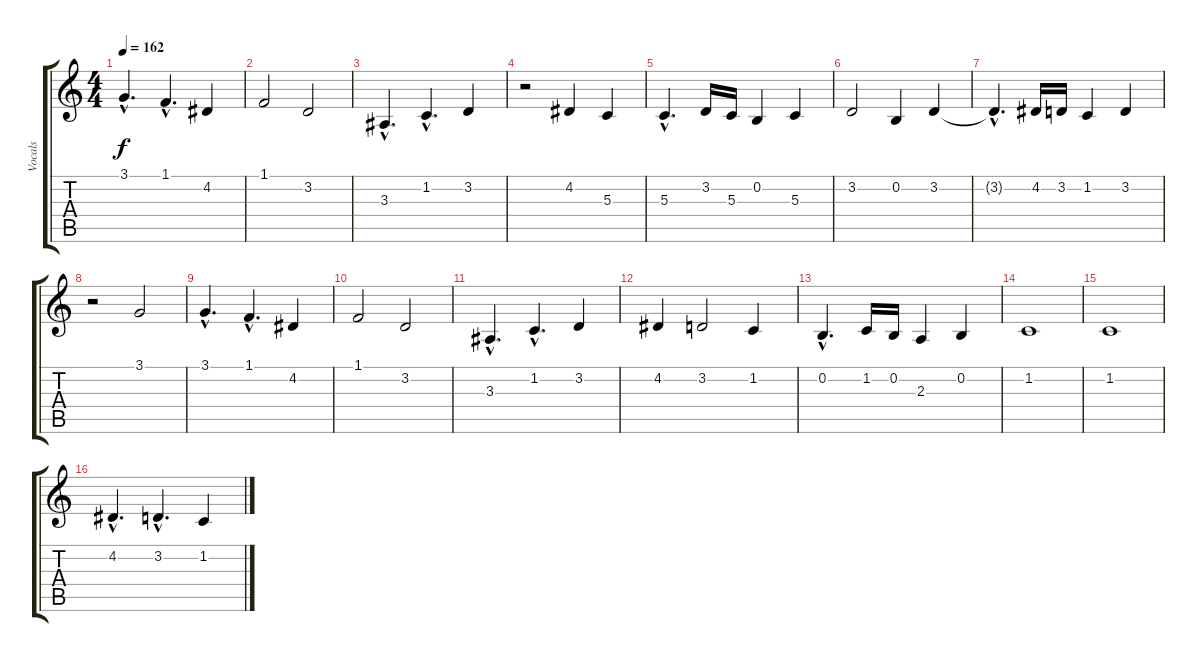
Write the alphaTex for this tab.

\track ("Vocals" "Vocals") {instrument oboe}
\staff {score tabs}
\tuning (E4 B3 G3 D3 A2 E2) {hide}
\ts (4 4)
\tempo 162
\clef g2
\ks c
3.1{hac}.4{d dy f} 1.1{hac}.4{d} 4.2.4 |
1.1.2 3.2.2 |
3.3{hac}.4{d} 1.2{hac}.4{d} 3.2.4 |
r.2 4.2.4 5.3.4 |
5.3{hac}.4{d} 3.2.16 5.3.16 0.2.4 5.3.4 |
3.2.2 0.2.4 3.2.4 |
3.2{hac t}.4{d} 4.2.16 3.2.16 1.2.4 3.2.4 |
r.2 3.1.2 |
3.1{hac}.4{d} 1.1{hac}.4{d} 4.2.4 |
1.1.2 3.2.2 |
3.3{hac}.4{d} 1.2{hac}.4{d} 3.2.4 |
4.2.4 3.2.2 1.2.4 |
0.2{hac}.4{d} 1.2.16 0.2.16 2.3.4 0.2.4 |
1.2.1 |
1.2.1 |
4.2{hac}.4{d} 3.2{hac}.4{d} 1.2.4
